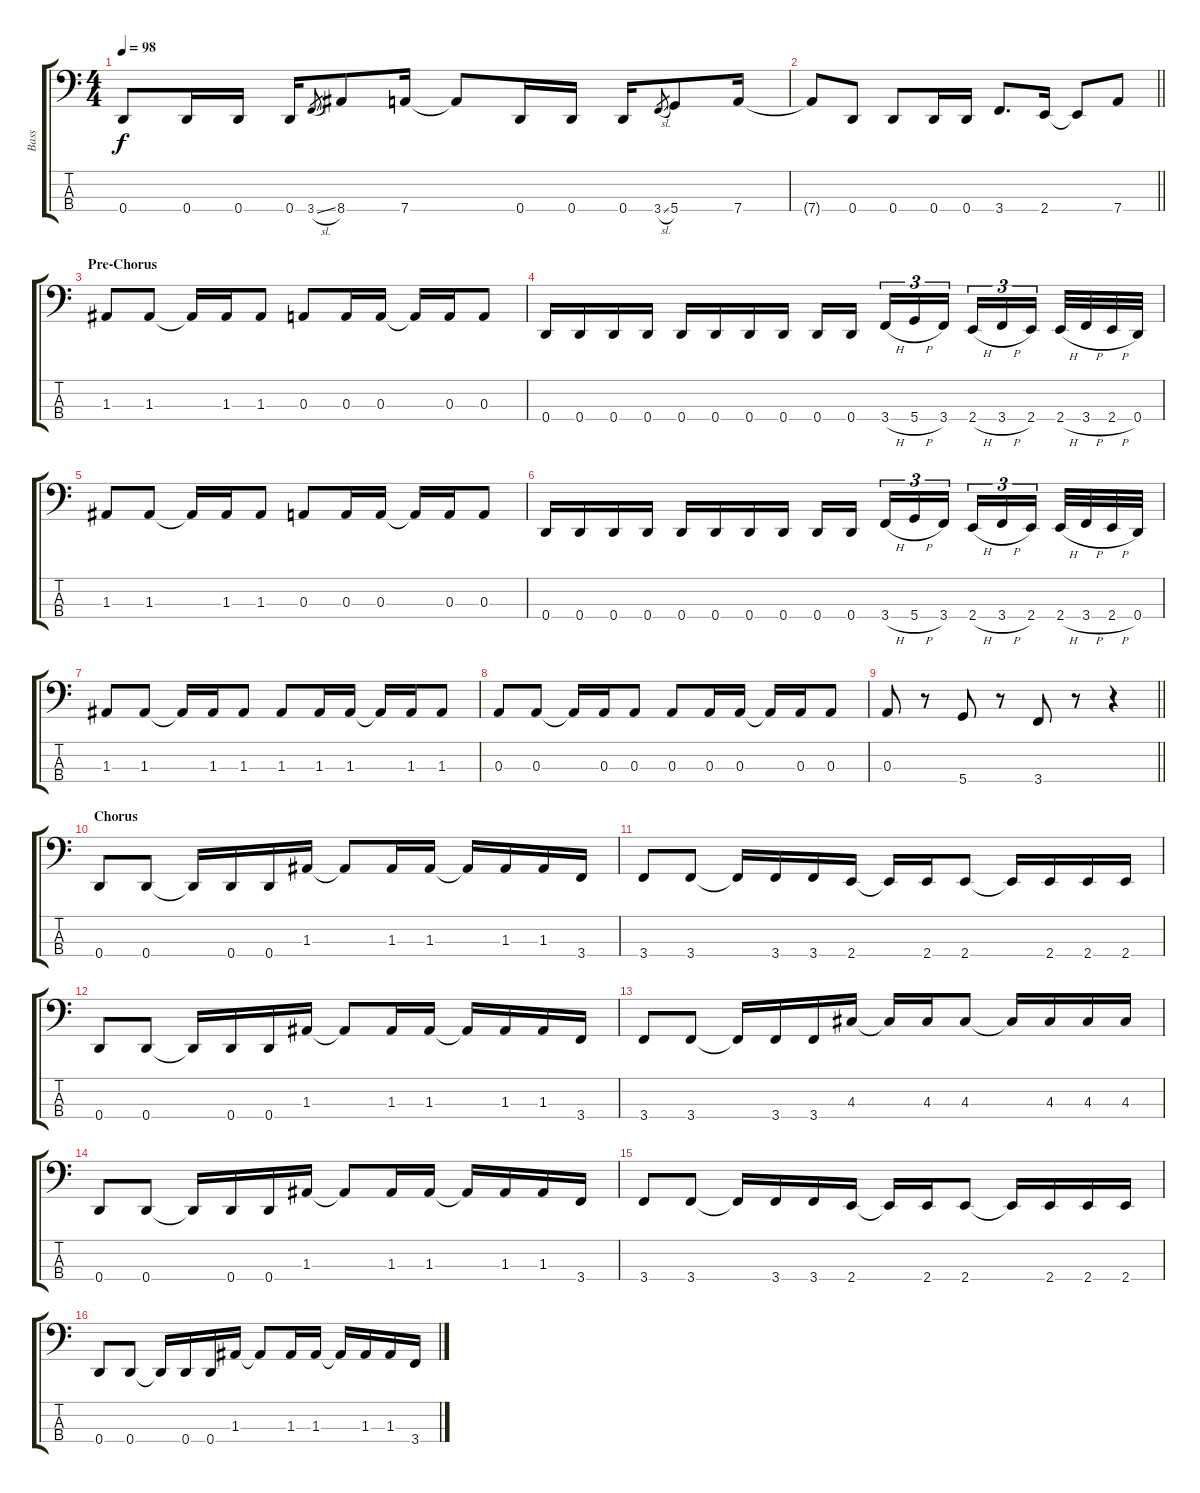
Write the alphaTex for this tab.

\track ("Bass" "Bass") {instrument electricbasspick}
\staff {score tabs}
\tuning (G2 D2 A1 D1) {hide}
\ts (4 4)
\tempo 98
\clef f4
\ks c
0.4.8{dy f} 0.4.16 0.4.16 0.4.16 3.4{sl}.8{gr} 8.4.8 7.4.16 7.4{t}.8 0.4.16 0.4.16 0.4.16 3.4{sl}.8{gr} 5.4.8 7.4.16 |
\barLineRight lightlight
7.4{t}.8 0.4.8 0.4.8 0.4.16 0.4.16 3.4.8{d} 2.4.16 2.4{t}.8 7.4.8 |
\section ("" "Pre-Chorus")
1.3.8 1.3.8 1.3{t}.16 1.3.16 1.3.8 0.3.8 0.3.16 0.3.16 0.3{t}.16 0.3.16 0.3.8 |
0.4.16 0.4.16 0.4.16 0.4.16 0.4.16 0.4.16 0.4.16 0.4.16 0.4.16 0.4.16{beam splitsecondary} 3.4{h}.16{tu (3 2)} 5.4{h}.16{tu (3 2)} 3.4.16{tu (3 2)} 2.4{h}.16{tu (3 2)} 3.4{h}.16{tu (3 2)} 2.4.16{tu (3 2) beam splitsecondary} 2.4{h}.32 3.4{h}.32 2.4{h}.32 0.4.32 |
1.3.8 1.3.8 1.3{t}.16 1.3.16 1.3.8 0.3.8 0.3.16 0.3.16 0.3{t}.16 0.3.16 0.3.8 |
0.4.16 0.4.16 0.4.16 0.4.16 0.4.16 0.4.16 0.4.16 0.4.16 0.4.16 0.4.16{beam splitsecondary} 3.4{h}.16{tu (3 2)} 5.4{h}.16{tu (3 2)} 3.4.16{tu (3 2)} 2.4{h}.16{tu (3 2)} 3.4{h}.16{tu (3 2)} 2.4.16{tu (3 2) beam splitsecondary} 2.4{h}.32 3.4{h}.32 2.4{h}.32 0.4.32 |
1.3.8 1.3.8 1.3{t}.16 1.3.16 1.3.8 1.3.8 1.3.16 1.3.16 1.3{t}.16 1.3.16 1.3.8 |
0.3.8 0.3.8 0.3{t}.16 0.3.16 0.3.8 0.3.8 0.3.16 0.3.16 0.3{t}.16 0.3.16 0.3.8 |
\barLineRight lightlight
0.3.8 r.8 5.4.8 r.8 3.4.8 r.8 r.4 |
\section ("" "Chorus")
0.4.8 0.4.8 0.4{t}.16 0.4.16 0.4.16 1.3.16 1.3{t}.8 1.3.16 1.3.16 1.3{t}.16 1.3.16 1.3.16 3.4.16 |
3.4.8 3.4.8 3.4{t}.16 3.4.16 3.4.16 2.4.16 2.4{t}.16 2.4.16 2.4.8 2.4{t}.16 2.4.16 2.4.16 2.4.16 |
0.4.8 0.4.8 0.4{t}.16 0.4.16 0.4.16 1.3.16 1.3{t}.8 1.3.16 1.3.16 1.3{t}.16 1.3.16 1.3.16 3.4.16 |
3.4.8 3.4.8 3.4{t}.16 3.4.16 3.4.16 4.3.16 4.3{t}.16 4.3.16 4.3.8 4.3{t}.16 4.3.16 4.3.16 4.3.16 |
0.4.8 0.4.8 0.4{t}.16 0.4.16 0.4.16 1.3.16 1.3{t}.8 1.3.16 1.3.16 1.3{t}.16 1.3.16 1.3.16 3.4.16 |
3.4.8 3.4.8 3.4{t}.16 3.4.16 3.4.16 2.4.16 2.4{t}.16 2.4.16 2.4.8 2.4{t}.16 2.4.16 2.4.16 2.4.16 |
0.4.8 0.4.8 0.4{t}.16 0.4.16 0.4.16 1.3.16 1.3{t}.8 1.3.16 1.3.16 1.3{t}.16 1.3.16 1.3.16 3.4.16
